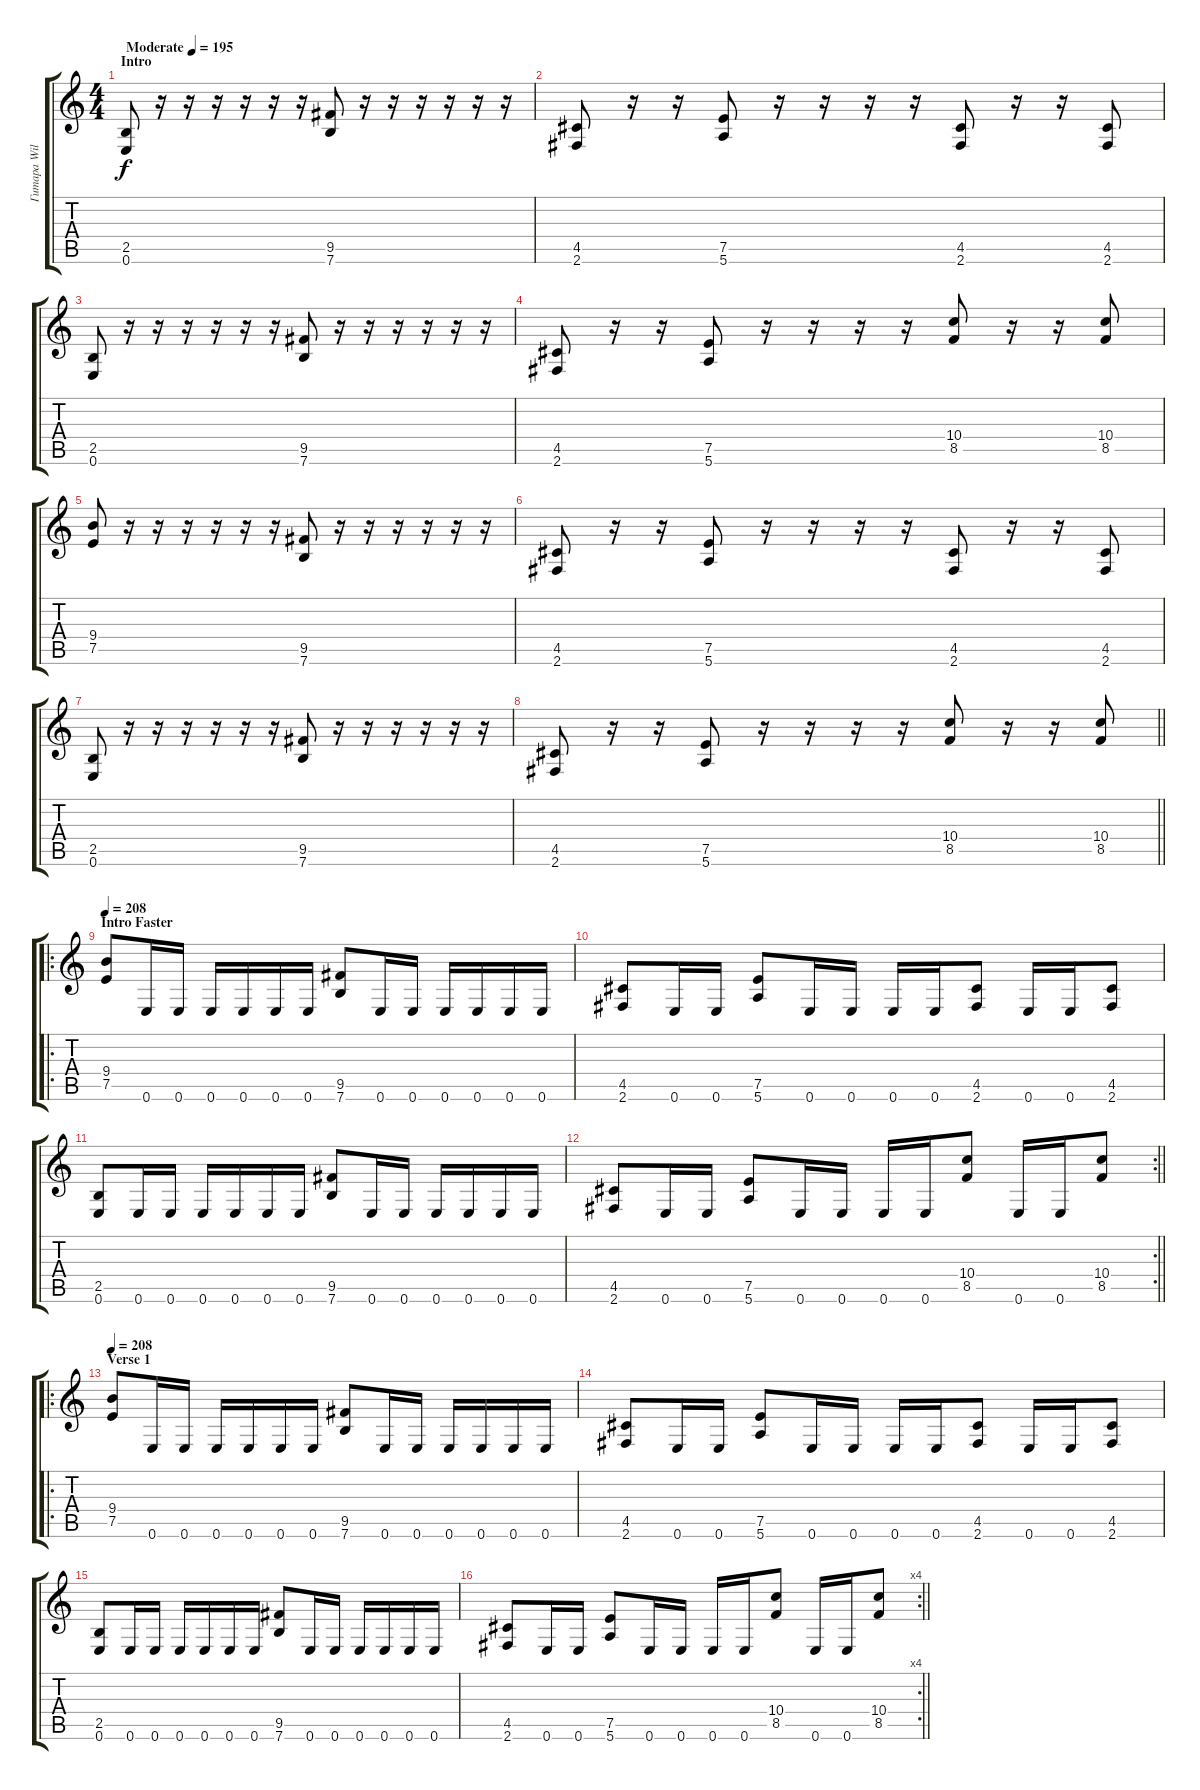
\track ("Гитара Wilkens" "Гитара Wil") {instrument distortionguitar}
\staff {score tabs}
\tuning (E4 B3 G3 D3 A2 E2) {hide}
\ts (4 4)
\section ("" "Intro")
\tempo (195 "Moderate")
\clef g2
\ks c
(2.5 0.6).8{dy f instrument distortionguitar} r.16 r.16 r.16 r.16 r.16 r.16 (9.5 7.6).8 r.16 r.16 r.16 r.16 r.16 r.16 |
(4.5 2.6).8 r.16 r.16 (7.5 5.6).8 r.16 r.16 r.16 r.16 (4.5 2.6).8 r.16 r.16 (4.5 2.6).8 |
(2.5 0.6).8 r.16 r.16 r.16 r.16 r.16 r.16 (9.5 7.6).8 r.16 r.16 r.16 r.16 r.16 r.16 |
(4.5 2.6).8 r.16 r.16 (7.5 5.6).8 r.16 r.16 r.16 r.16 (10.4 8.5).8 r.16 r.16 (10.4 8.5).8 |
(9.4 7.5).8 r.16 r.16 r.16 r.16 r.16 r.16 (9.5 7.6).8 r.16 r.16 r.16 r.16 r.16 r.16 |
(4.5 2.6).8 r.16 r.16 (7.5 5.6).8 r.16 r.16 r.16 r.16 (4.5 2.6).8 r.16 r.16 (4.5 2.6).8 |
(2.5 0.6).8 r.16 r.16 r.16 r.16 r.16 r.16 (9.5 7.6).8 r.16 r.16 r.16 r.16 r.16 r.16 |
\barLineRight lightlight
(4.5 2.6).8 r.16 r.16 (7.5 5.6).8 r.16 r.16 r.16 r.16 (10.4 8.5).8 r.16 r.16 (10.4 8.5).8 |
\ro
\section ("" "Intro Faster")
\tempo 208
(9.4 7.5).8 0.6.16 0.6.16 0.6.16 0.6.16 0.6.16 0.6.16 (9.5 7.6).8 0.6.16 0.6.16 0.6.16 0.6.16 0.6.16 0.6.16 |
(4.5 2.6).8 0.6.16 0.6.16 (7.5 5.6).8 0.6.16 0.6.16 0.6.16 0.6.16 (4.5 2.6).8 0.6.16 0.6.16 (4.5 2.6).8 |
(2.5 0.6).8 0.6.16 0.6.16 0.6.16 0.6.16 0.6.16 0.6.16 (9.5 7.6).8 0.6.16 0.6.16 0.6.16 0.6.16 0.6.16 0.6.16 |
\rc 2
\barLineRight lightlight
(4.5 2.6).8 0.6.16 0.6.16 (7.5 5.6).8 0.6.16 0.6.16 0.6.16 0.6.16 (10.4 8.5).8 0.6.16 0.6.16 (10.4 8.5).8 |
\ro
\section ("" "Verse 1")
\tempo 208
(9.4 7.5).8 0.6.16 0.6.16 0.6.16 0.6.16 0.6.16 0.6.16 (9.5 7.6).8 0.6.16 0.6.16 0.6.16 0.6.16 0.6.16 0.6.16 |
(4.5 2.6).8 0.6.16 0.6.16 (7.5 5.6).8 0.6.16 0.6.16 0.6.16 0.6.16 (4.5 2.6).8 0.6.16 0.6.16 (4.5 2.6).8 |
(2.5 0.6).8 0.6.16 0.6.16 0.6.16 0.6.16 0.6.16 0.6.16 (9.5 7.6).8 0.6.16 0.6.16 0.6.16 0.6.16 0.6.16 0.6.16 |
\rc 4
\barLineRight lightlight
(4.5 2.6).8 0.6.16 0.6.16 (7.5 5.6).8 0.6.16 0.6.16 0.6.16 0.6.16 (10.4 8.5).8 0.6.16 0.6.16 (10.4 8.5).8
